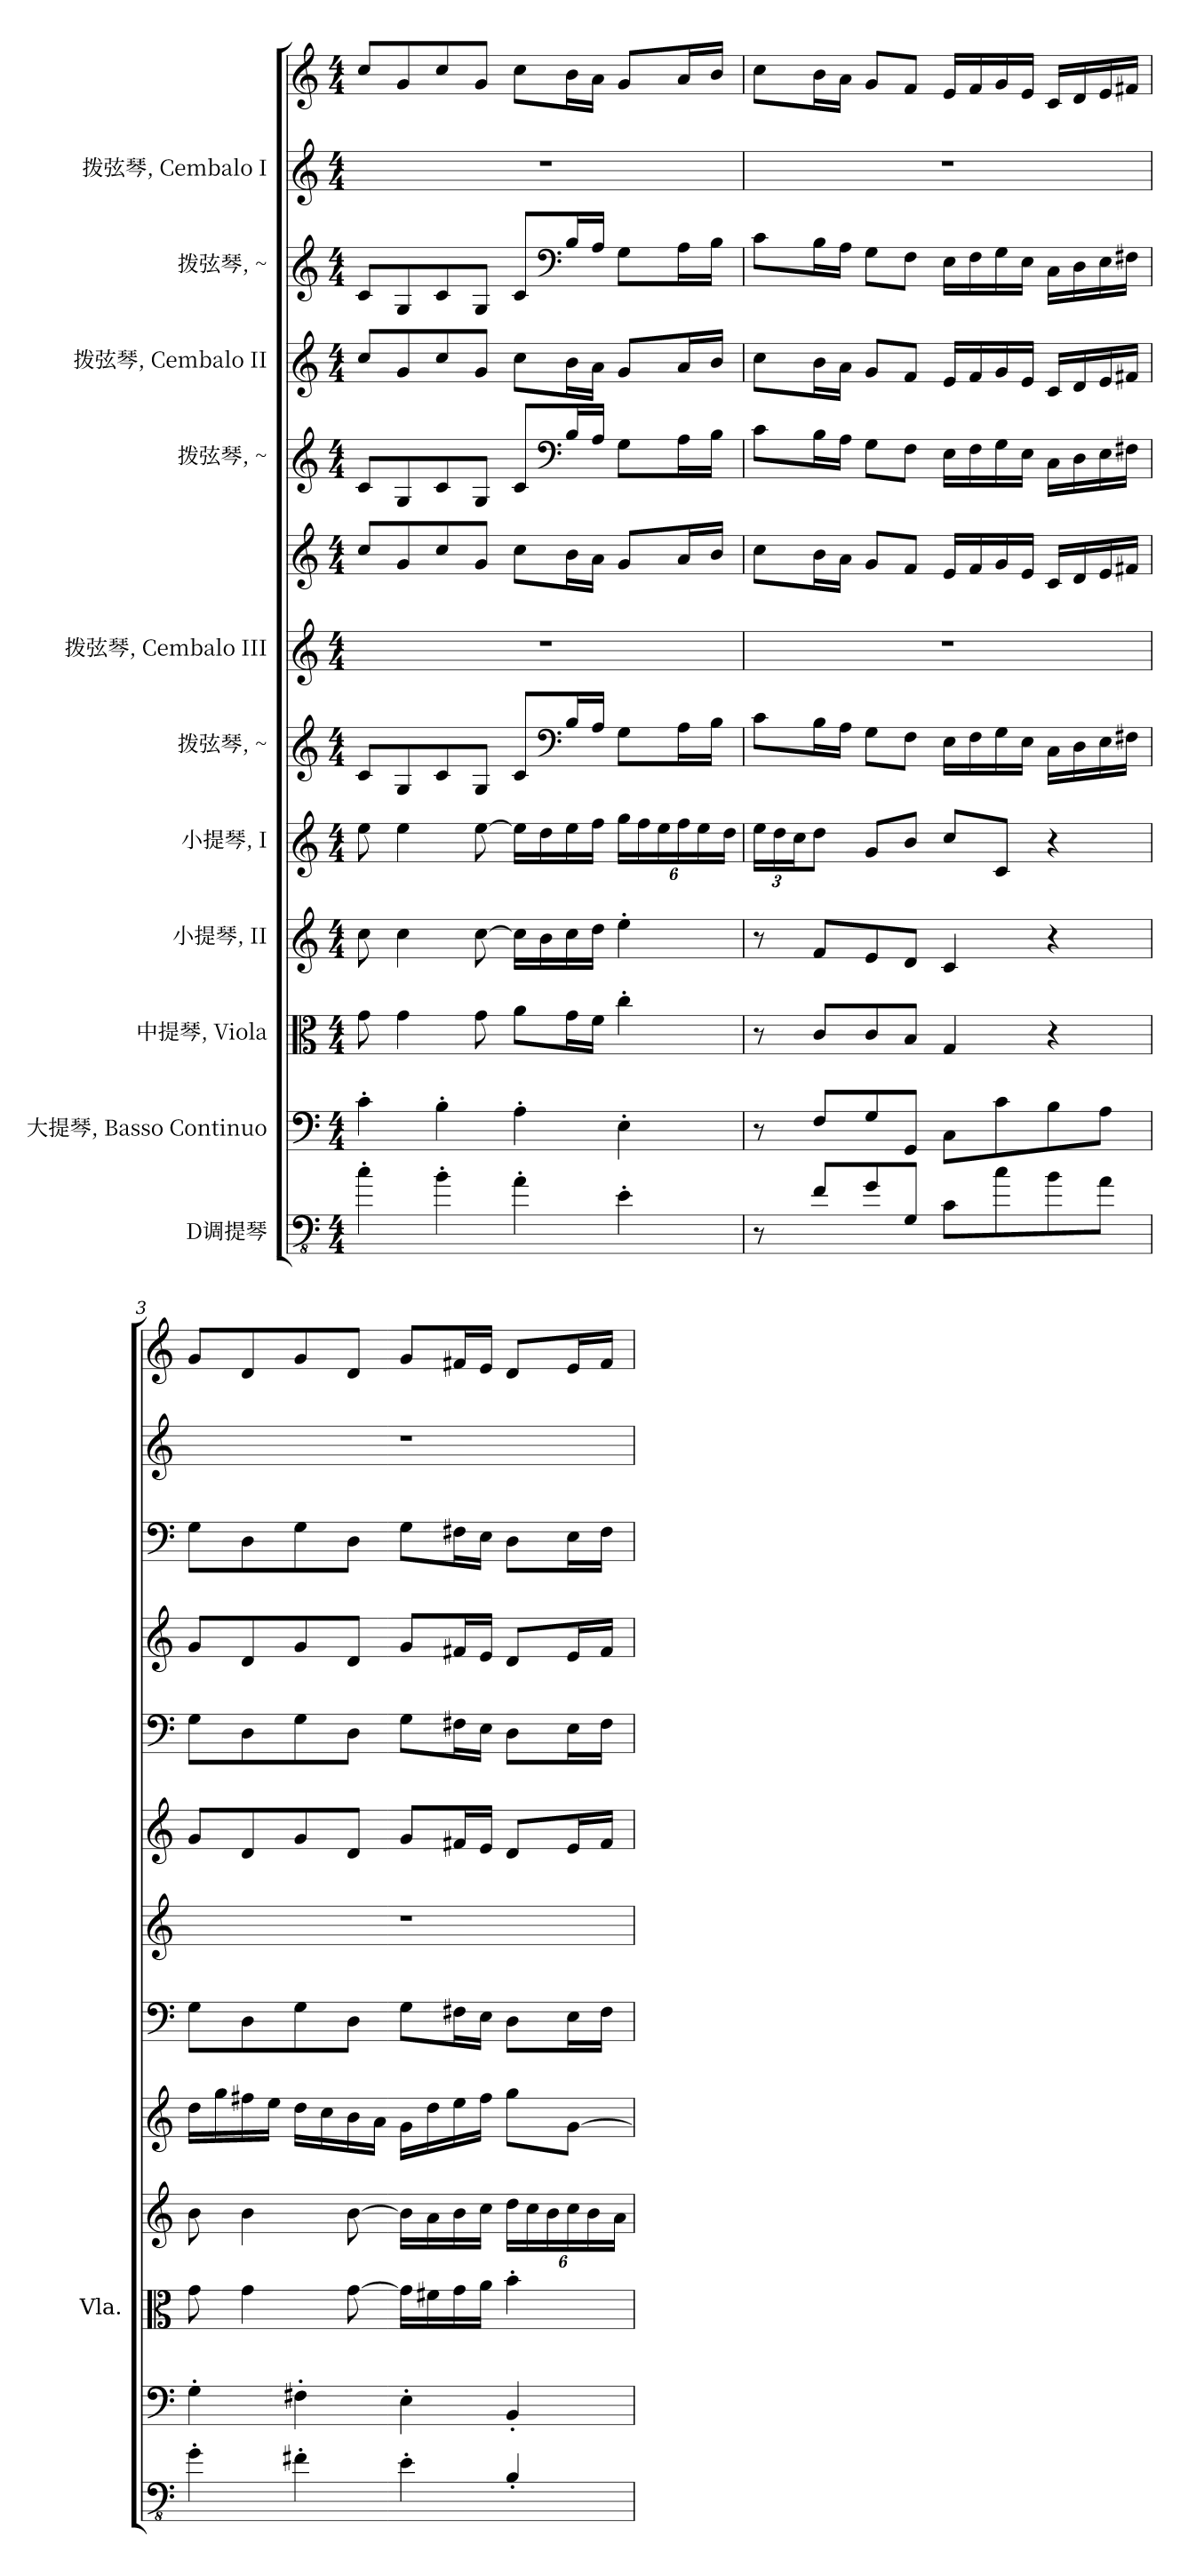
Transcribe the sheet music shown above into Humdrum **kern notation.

**kern	**kern	**kern	**kern	**kern	**kern	**kern	**kern	**kern	**kern	**kern	**kern	**kern
*part11	*part10	*part9	*part8	*part7	*part6	*part5	*part5	*part4	*part3	*part2	*part1	*part1
*staff13	*staff12	*staff11	*staff10	*staff9	*staff8	*staff7	*staff6	*staff5	*staff4	*staff3	*staff2	*staff1
*I"D调提琴	*I"大提琴, Basso Continuo	*I"中提琴, Viola	*I"小提琴, II	*I"小提琴, I	*I"拨弦琴, ~	*I"拨弦琴, Cembalo III	*	*I"拨弦琴, ~	*I"拨弦琴, Cembalo II	*I"拨弦琴, ~	*I"拨弦琴, Cembalo I	*
*	*	*I'Vla.	*	*	*	*	*	*	*	*	*	*
*clefFv4	*clefF4	*clefC3	*clefG2	*clefG2	*clefG2	*clefG2	*clefG2	*clefG2	*clefG2	*clefG2	*clefG2	*clefG2
*ITrd7c12	*	*	*	*	*	*	*	*	*	*	*	*
*k[]	*k[]	*k[]	*k[]	*k[]	*k[]	*k[]	*k[]	*k[]	*k[]	*k[]	*k[]	*k[]
*M4/4	*M4/4	*M4/4	*M4/4	*M4/4	*M4/4	*M4/4	*M4/4	*M4/4	*M4/4	*M4/4	*M4/4	*M4/4
*MM86	*MM86	*MM86	*MM86	*MM86	*MM86	*MM86	*MM86	*MM86	*MM86	*MM86	*MM86	*MM86
=1	=1	=1	=1	=1	=1	=1	=1	=1	=1	=1	=1	=1
4C'\	4c'\	8g\	8cc\	8ee\	8c/L	1r	8cc/L	8c/L	8cc/L	8c/L	1r	8cc/L
.	.	4g\	4cc\	4ee\	8G/	.	8g/	8G/	8g/	8G/	.	8g/
4BB'\	4B'\	.	.	.	8c/	.	8cc/	8c/	8cc/	8c/	.	8cc/
.	.	8g\	[8cc\	[8ee\	8G/J	.	8g/J	8G/J	8g/J	8G/J	.	8g/J
4AA'\	4A'\	8a\L	16cc\LL]	16ee\LL]	8c/L	.	8cc\L	8c/L	8cc\L	8c/L	.	8cc\L
.	.	.	16b\	16dd\	.	.	.	.	.	.	.	.
*	*	*	*	*	*clefF4	*	*	*clefF4	*	*clefF4	*	*
.	.	16g\L	16cc\	16ee\	16B/L	.	16b\L	16B/L	16b\L	16B/L	.	16b\L
.	.	16f\JJ	16dd\JJ	16ff\JJ	16A/JJ	.	16a\JJ	16A/JJ	16a\JJ	16A/JJ	.	16a\JJ
*	*	*	*	*Xbrackettup	*	*	*	*	*	*	*	*
4EE'\	4E'\	4cc'\	4ee'\	24gg\LL	8G\L	.	8g/L	8G\L	8g/L	8G\L	.	8g/L
.	.	.	.	24ff\	.	.	.	.	.	.	.	.
.	.	.	.	24ee\	.	.	.	.	.	.	.	.
.	.	.	.	24ff\	16A\L	.	16a/L	16A\L	16a/L	16A\L	.	16a/L
.	.	.	.	24ee\	.	.	.	.	.	.	.	.
.	.	.	.	.	16B\JJ	.	16b/JJ	16B\JJ	16b/JJ	16B\JJ	.	16b/JJ
.	.	.	.	24dd\JJ	.	.	.	.	.	.	.	.
=2	=2	=2	=2	=2	=2	=2	=2	=2	=2	=2	=2	=2
8r	8r	8r	8r	24ee\LL	8c\L	1r	8cc\L	8c\L	8cc\L	8c\L	1r	8cc\L
.	.	.	.	24dd\	.	.	.	.	.	.	.	.
.	.	.	.	24cc\J	.	.	.	.	.	.	.	.
8FF/L	8F/L	8c/L	8f/L	8dd\J	16B\L	.	16b\L	16B\L	16b\L	16B\L	.	16b\L
.	.	.	.	.	16A\JJ	.	16a\JJ	16A\JJ	16a\JJ	16A\JJ	.	16a\JJ
8GG/	8G/	8c/	8e/	8g/L	8G\L	.	8g/L	8G\L	8g/L	8G\L	.	8g/L
8GGG/J	8GG/J	8B/J	8d/J	8b/J	8F\J	.	8f/J	8F\J	8f/J	8F\J	.	8f/J
8CC\L	8C\L	4G/	4c/	8cc/L	16E\LL	.	16e/LL	16E\LL	16e/LL	16E\LL	.	16e/LL
.	.	.	.	.	16F\	.	16f/	16F\	16f/	16F\	.	16f/
8C\	8c\	.	.	8c/J	16G\	.	16g/	16G\	16g/	16G\	.	16g/
.	.	.	.	.	16E\JJ	.	16e/JJ	16E\JJ	16e/JJ	16E\JJ	.	16e/JJ
8BB\	8B\	4r	4r	4r	16C\LL	.	16c/LL	16C\LL	16c/LL	16C\LL	.	16c/LL
.	.	.	.	.	16D\	.	16d/	16D\	16d/	16D\	.	16d/
8AA\J	8A\J	.	.	.	16E\	.	16e/	16E\	16e/	16E\	.	16e/
.	.	.	.	.	16F#X\JJ	.	16f#X/JJ	16F#X\JJ	16f#X/JJ	16F#X\JJ	.	16f#X/JJ
!!LO:PB:g=z
=3	=3	=3	=3	=3	=3	=3	=3	=3	=3	=3	=3	=3
4GG'\	4G'\	8g\	8b\	16dd\LL	8G\L	1r	8g/L	8G\L	8g/L	8G\L	1r	8g/L
.	.	.	.	16gg\	.	.	.	.	.	.	.	.
.	.	4g\	4b\	16ff#X\	8D\	.	8d/	8D\	8d/	8D\	.	8d/
.	.	.	.	16ee\JJ	.	.	.	.	.	.	.	.
4FF#X'\	4F#X'\	.	.	16dd\LL	8G\	.	8g/	8G\	8g/	8G\	.	8g/
.	.	.	.	16cc\	.	.	.	.	.	.	.	.
.	.	[8g\	[8b\	16b\	8D\J	.	8d/J	8D\J	8d/J	8D\J	.	8d/J
.	.	.	.	16a\JJ	.	.	.	.	.	.	.	.
4EE'\	4E'\	16g\LL]	16b\LL]	16g\LL	8G\L	.	8g/L	8G\L	8g/L	8G\L	.	8g/L
.	.	16f#X\	16a\	16dd\	.	.	.	.	.	.	.	.
.	.	16g\	16b\	16ee\	16F#X\L	.	16f#X/L	16F#X\L	16f#X/L	16F#X\L	.	16f#X/L
.	.	16a\JJ	16cc\JJ	16ff#\JJ	16E\JJ	.	16e/JJ	16E\JJ	16e/JJ	16E\JJ	.	16e/JJ
*	*	*	*Xbrackettup	*	*	*	*	*	*	*	*	*
4BBB'/	4BB'/	4b'\	24dd\LL	8gg\L	8D\L	.	8d/L	8D\L	8d/L	8D\L	.	8d/L
.	.	.	24cc\	.	.	.	.	.	.	.	.	.
.	.	.	24b\	.	.	.	.	.	.	.	.	.
.	.	.	24cc\	[8g\J	16E\L	.	16e/L	16E\L	16e/L	16E\L	.	16e/L
.	.	.	24b\	.	.	.	.	.	.	.	.	.
.	.	.	.	.	16F#\JJ	.	16f#/JJ	16F#\JJ	16f#/JJ	16F#\JJ	.	16f#/JJ
.	.	.	24a\JJ	.	.	.	.	.	.	.	.	.
=	=	=	=	=	=	=	=	=	=	=	=	=
*-	*-	*-	*-	*-	*-	*-	*-	*-	*-	*-	*-	*-
